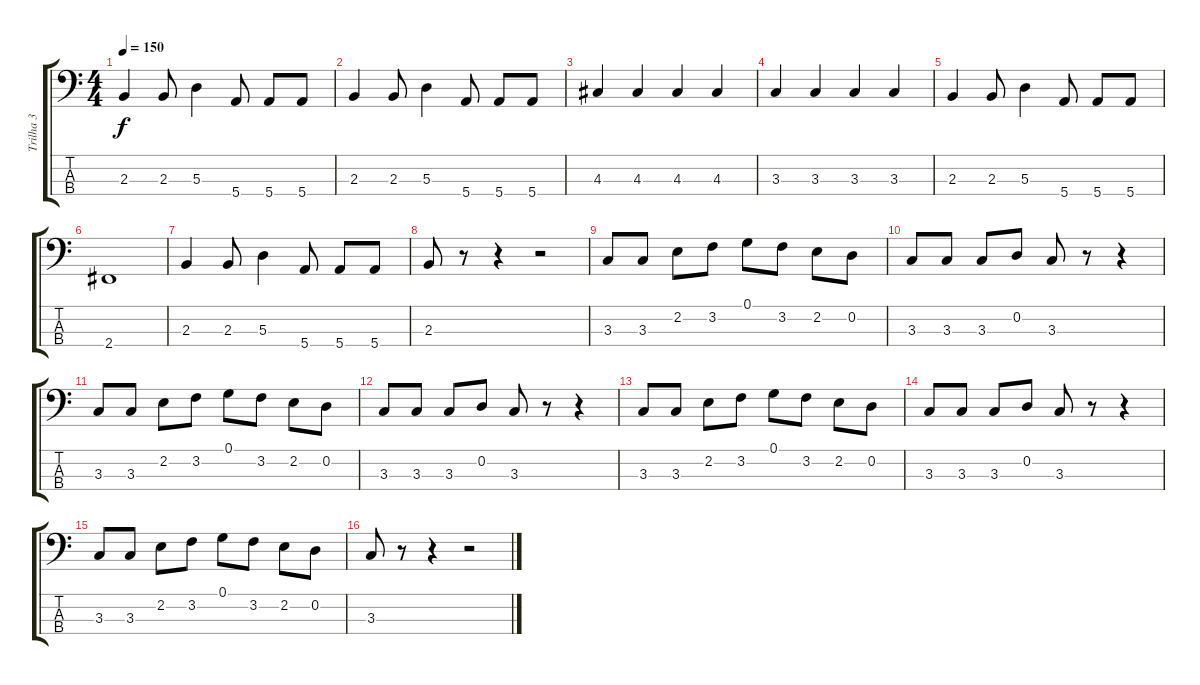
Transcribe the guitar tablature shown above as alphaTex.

\track ("Trilha 3" "Trilha 3") {instrument electricbasspick}
\staff {score tabs}
\tuning (G2 D2 A1 E1) {hide}
\ts (4 4)
\tempo 150
\clef f4
\ks c
2.3.4{dy f} 2.3.8 5.3.4 5.4.8 5.4.8 5.4.8 |
2.3.4 2.3.8 5.3.4 5.4.8 5.4.8 5.4.8 |
4.3.4 4.3.4 4.3.4 4.3.4 |
3.3.4 3.3.4 3.3.4 3.3.4 |
2.3.4 2.3.8 5.3.4 5.4.8 5.4.8 5.4.8 |
2.4.1 |
2.3.4 2.3.8 5.3.4 5.4.8 5.4.8 5.4.8 |
2.3.8 r.8 r.4 r.2 |
3.3.8 3.3.8 2.2.8 3.2.8 0.1.8 3.2.8 2.2.8 0.2.8 |
3.3.8 3.3.8 3.3.8 0.2.8 3.3.8 r.8 r.4 |
3.3.8 3.3.8 2.2.8 3.2.8 0.1.8 3.2.8 2.2.8 0.2.8 |
3.3.8 3.3.8 3.3.8 0.2.8 3.3.8 r.8 r.4 |
3.3.8 3.3.8 2.2.8 3.2.8 0.1.8 3.2.8 2.2.8 0.2.8 |
3.3.8 3.3.8 3.3.8 0.2.8 3.3.8 r.8 r.4 |
3.3.8 3.3.8 2.2.8 3.2.8 0.1.8 3.2.8 2.2.8 0.2.8 |
3.3.8 r.8 r.4 r.2
